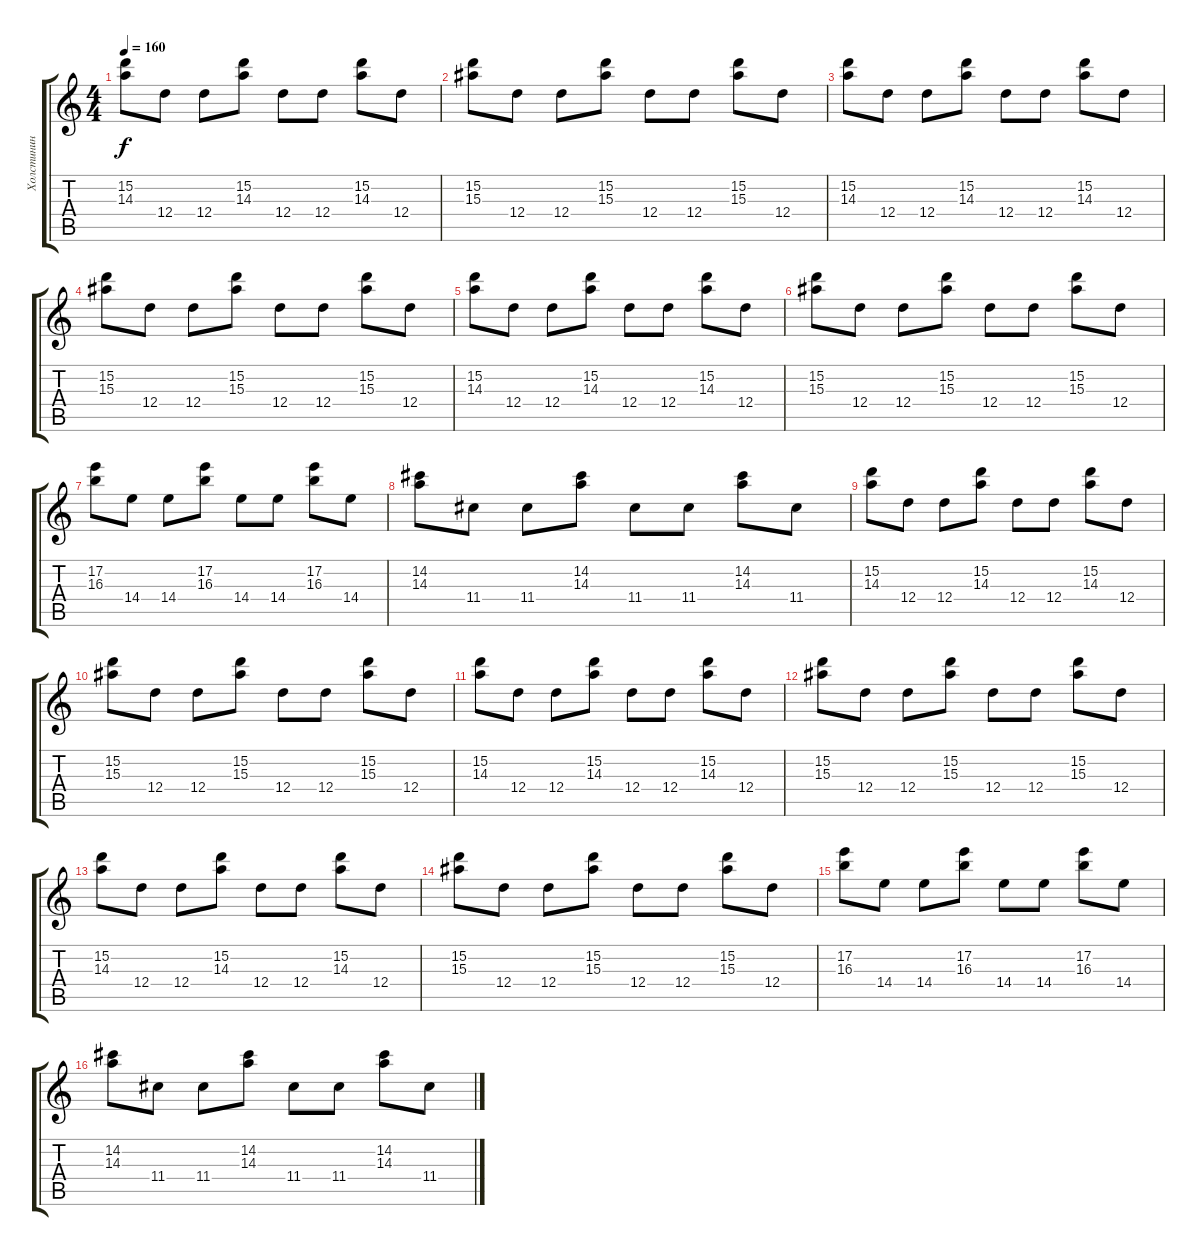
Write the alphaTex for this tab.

\track ("Холстинин" "Холстинин") {instrument overdrivenguitar}
\staff {score tabs}
\tuning (E4 B3 G3 D3 A2 E2) {hide}
\ts (4 4)
\tempo 160
\clef g2
\ks c
(15.2 14.3).8{dy f} 12.4.8 12.4.8 (15.2 14.3).8 12.4.8 12.4.8 (15.2 14.3).8 12.4.8 |
(15.2 15.3).8 12.4.8 12.4.8 (15.2 15.3).8 12.4.8 12.4.8 (15.2 15.3).8 12.4.8 |
(15.2 14.3).8 12.4.8 12.4.8 (15.2 14.3).8 12.4.8 12.4.8 (15.2 14.3).8 12.4.8 |
(15.2 15.3).8 12.4.8 12.4.8 (15.2 15.3).8 12.4.8 12.4.8 (15.2 15.3).8 12.4.8 |
(15.2 14.3).8 12.4.8 12.4.8 (15.2 14.3).8 12.4.8 12.4.8 (15.2 14.3).8 12.4.8 |
(15.2 15.3).8 12.4.8 12.4.8 (15.2 15.3).8 12.4.8 12.4.8 (15.2 15.3).8 12.4.8 |
(17.2 16.3).8 14.4.8 14.4.8 (17.2 16.3).8 14.4.8 14.4.8 (17.2 16.3).8 14.4.8 |
(14.2 14.3).8 11.4.8 11.4.8 (14.2 14.3).8 11.4.8 11.4.8 (14.2 14.3).8 11.4.8 |
(15.2 14.3).8 12.4.8 12.4.8 (15.2 14.3).8 12.4.8 12.4.8 (15.2 14.3).8 12.4.8 |
(15.2 15.3).8 12.4.8 12.4.8 (15.2 15.3).8 12.4.8 12.4.8 (15.2 15.3).8 12.4.8 |
(15.2 14.3).8 12.4.8 12.4.8 (15.2 14.3).8 12.4.8 12.4.8 (15.2 14.3).8 12.4.8 |
(15.2 15.3).8 12.4.8 12.4.8 (15.2 15.3).8 12.4.8 12.4.8 (15.2 15.3).8 12.4.8 |
(15.2 14.3).8 12.4.8 12.4.8 (15.2 14.3).8 12.4.8 12.4.8 (15.2 14.3).8 12.4.8 |
(15.2 15.3).8 12.4.8 12.4.8 (15.2 15.3).8 12.4.8 12.4.8 (15.2 15.3).8 12.4.8 |
(17.2 16.3).8 14.4.8 14.4.8 (17.2 16.3).8 14.4.8 14.4.8 (17.2 16.3).8 14.4.8 |
(14.2 14.3).8 11.4.8 11.4.8 (14.2 14.3).8 11.4.8 11.4.8 (14.2 14.3).8 11.4.8
